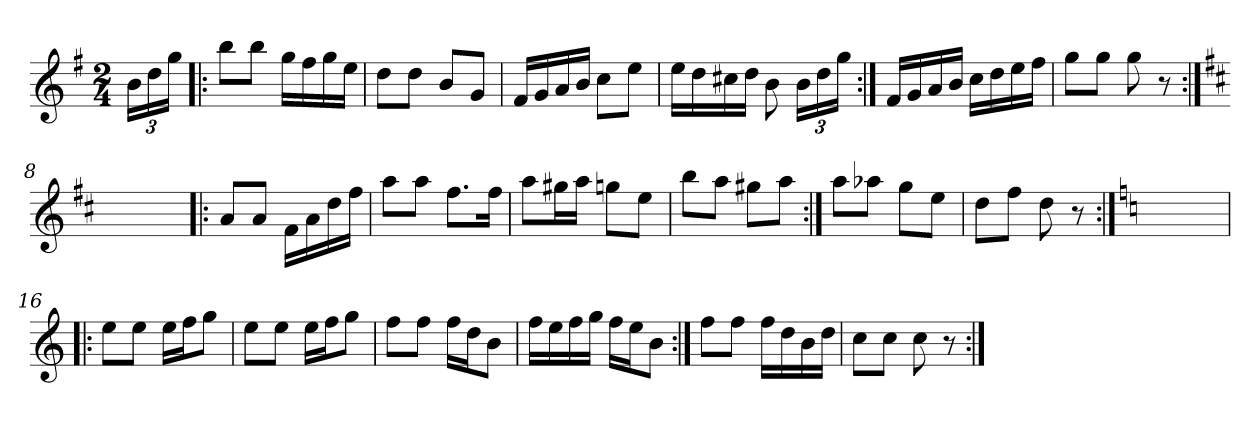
**kern
*part1
*staff1
*clefG2
*k[f#]
*G:
*M2/4
*Xbrackettup
=1
24b\LL
24dd\
24gg\JJ
=2!|:
8bb\L
8bb\J
16gg\LL
16ff#\
16gg\
16ee\JJ
=3
8dd\L
8dd\J
8b/L
8g/J
=4
16f#/LL
16g/
16a/
16b/JJ
8cc\L
8ee\J
=5
16ee\LL
16dd\
16cc#X\
16dd\JJ
8b\
24b\LL
24dd\
24gg\JJ
=6:|!
16f#/LL
16g/
16a/
16b/JJ
16cc\LL
16dd\
16ee\
16ff#\JJ
=7
8gg\L
8gg\J
8gg\
8r
!!LO:LB:g=z
=8:|!
*k[f#c#]
*D:
2ryy
=9!|:
8a/L
8a/J
16f#\LL
16a\
16dd\
16ff#\JJ
=10
8aa\L
8aa\J
8.ff#\L
16ff#\Jk
=11
8aa\L
16gg#X\L
16aa\JJ
8ggn\L
8ee\J
=12
8bb\L
8aa\J
8gg#X\L
8aa\J
=13:|!
8aa\L
8aa-X\J
8gg\L
8ee\J
=14
8dd\L
8ff#\J
8dd\
8r
=15:|!
*k[]
*C:
2ryy
=16!|:
8ee\L
8ee\J
16ee\LL
16ff\J
8gg\J
!!LO:LB:g=z
=17
8ee\L
8ee\J
16ee\LL
16ff\J
8gg\J
=18
8ff\L
8ff\J
16ff\LL
16dd\J
8b\J
=19
16ff\LL
16ee\
16ff\
16gg\JJ
16ff\LL
16ee\J
8b\J
=20:|!
8ff\L
8ff\J
16ff\LL
16dd\
16b\
16dd\JJ
=21
8cc\L
8cc\J
8cc\
8r
=:|!
*-
